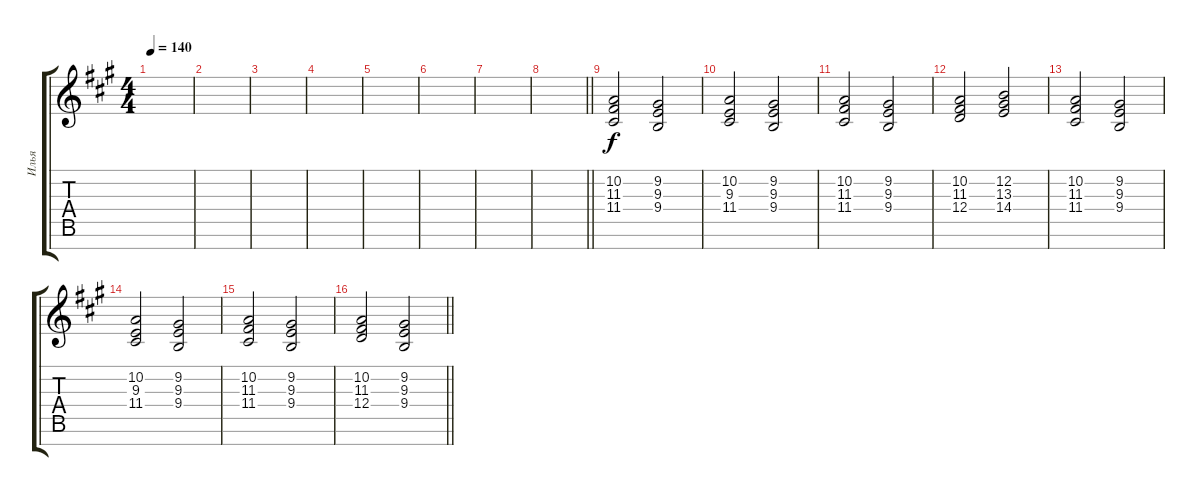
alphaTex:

\track ("Илья" "Илья") {instrument choiraahs}
\staff {score tabs}
\tuning (E4 B3 G3 D3 A2 E2 B1) {hide}
\ts (4 4)
\tempo 140
\clef g2
\ks f#minor
|
|
|
|
|
|
|
\barLineRight lightlight
|
\section ("" "")
(10.2 11.3 11.4).2 (9.2 9.3 9.4).2 |
(10.2 9.3 11.4).2 (9.2 9.3 9.4).2 |
(10.2 11.3 11.4).2 (9.2 9.3 9.4).2 |
(10.2 11.3 12.4).2 (12.2 13.3 14.4).2 |
(10.2 11.3 11.4).2 (9.2 9.3 9.4).2 |
(10.2 9.3 11.4).2 (9.2 9.3 9.4).2 |
(10.2 11.3 11.4).2 (9.2 9.3 9.4).2 |
\barLineRight lightlight
(10.2 11.3 12.4).2 (9.2 9.3 9.4).2
